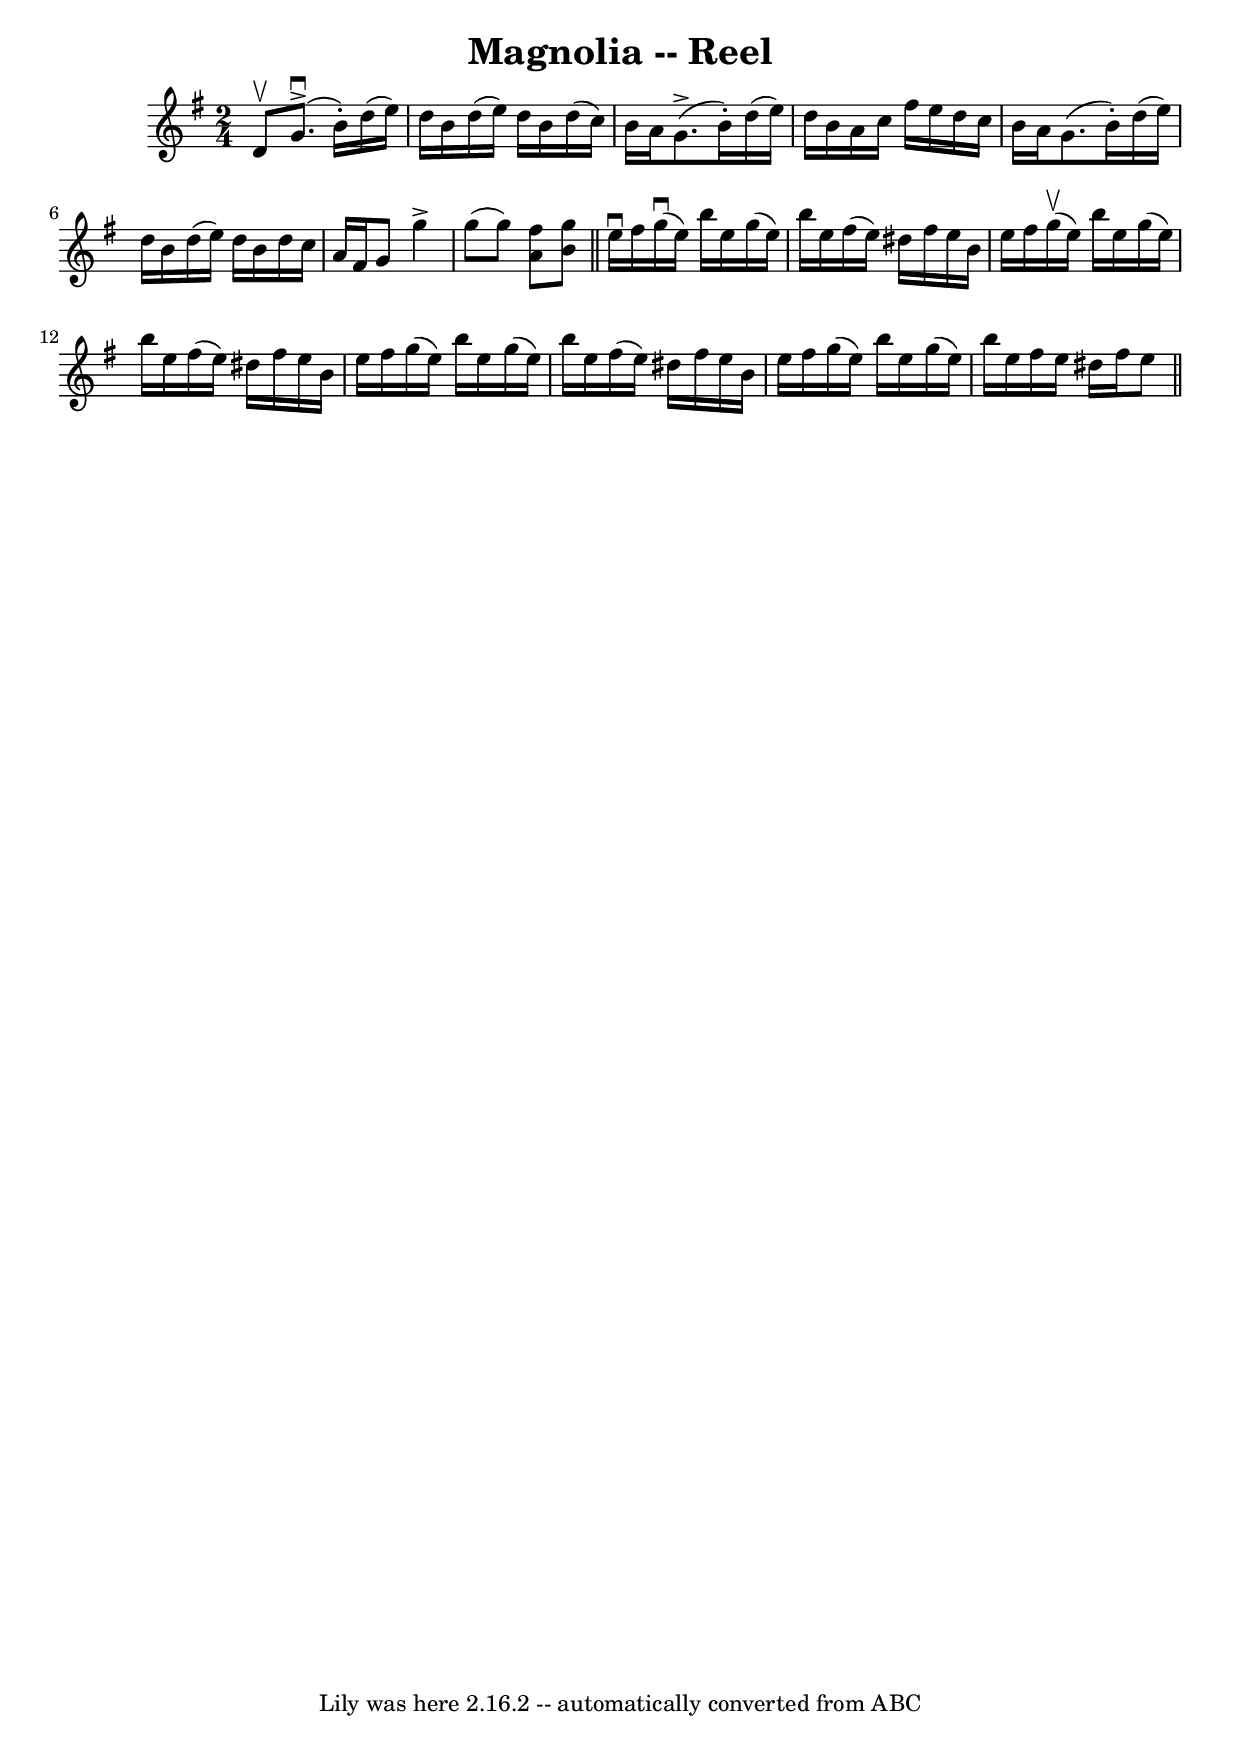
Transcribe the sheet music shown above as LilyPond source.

\version "2.7.40"
\include "Mammoth.ily"
\header {
	%% book = "Ryans Mammoth Collection"
	crossRefNumber = "1"
	footnotes = "\\\\251\\\\Contributed by Ray Davies ray:davies99.freeserve.co.uk"
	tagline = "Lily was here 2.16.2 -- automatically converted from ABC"
	title = "Magnolia -- Reel"
}
voicedefault =  {
\set Score.defaultBarType = "empty"

\time 2/4 \key g \major d'8^\upbow |
 g'8.^\downbow^\accent(
b'16 -.) d''16 (e''16) d''16 b'16    |
 d''16 (e''16  
-) d''16 b'16 d''16 (c''16) b'16 a'16    |
 g'8. 
^\accent(b'16 -.) d''16 (e''16) d''16 b'16    |
 a'16 
 c''16 fis''16 e''16 d''16 c''16 b'16 a'16    |
     
g'8. (b'16 -.) d''16 (e''16) d''16 b'16    |
 d''16 (
 e''16) d''16 b'16 d''16 c''16 a'16 fis'16    |
   
g'8 g''4^\accent g''8 (|
 g''8) << a'8 fis''8   >> <<  
 b'8 g''8   >>   \bar "||" e''16^\downbow fis''16  |
 g''16 
^\downbow(e''16) b''16 e''16 g''16 (e''16) b''16 e''16 
   |
 fis''16 (e''16) dis''16 fis''16 e''16 b'16    
e''16 fis''16    |
 g''16^\upbow(e''16) b''16 e''16    
g''16 (e''16) b''16 e''16    |
 fis''16 (e''16)   
dis''16 fis''16 e''16 b'16 e''16 fis''16  |
 g''16 (
e''16) b''16 e''16 g''16 (e''16) b''16 e''16    |
  
 fis''16 (e''16) dis''16 fis''16 e''16 b'16 e''16    
fis''16    |
 g''16 (e''16) b''16 e''16 g''16 (e''16  
-) b''16 e''16    |
 fis''16 e''16 dis''16 fis''16    
e''8    \bar "||"   
}

\score{
    <<

	\context Staff="default"
	{
	    \voicedefault 
	}

    >>
	\layout {
	}
	\midi {}
}
